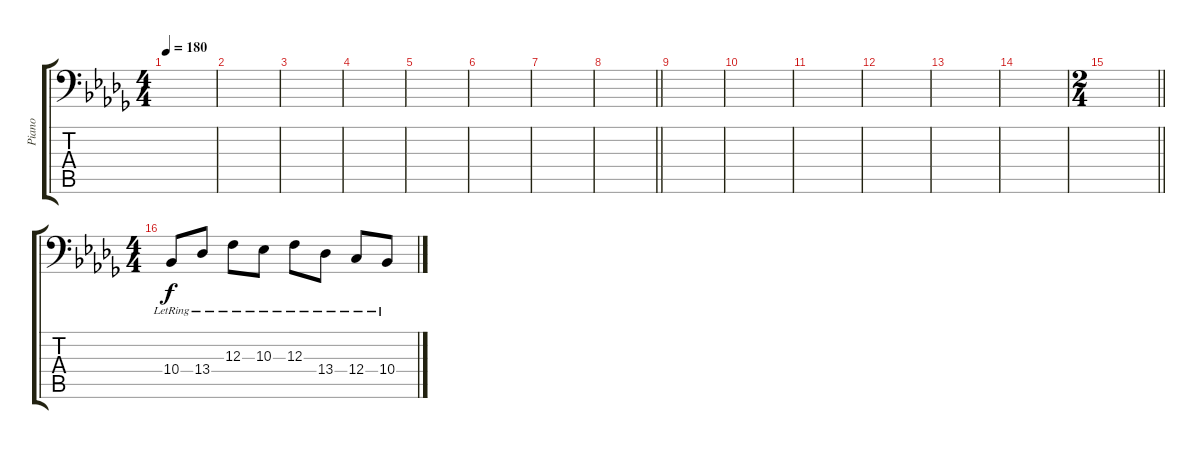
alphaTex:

\track ("Piano" "Piano") {instrument acousticgrandpiano}
\staff {score tabs}
\tuning (D3 A2 F2 C2 G1 D1) {hide}
\ts (4 4)
\tempo 180
\clef f4
\ks bbminor
|
|
|
|
|
|
|
\barLineRight lightlight
|
|
|
|
|
|
|
\ts (2 4)
\barLineRight lightlight
|
\ts (4 4)
10.4{lr}.8 13.4{lr}.8 12.3{lr}.8 10.3{lr}.8 12.3{lr}.8 13.4{lr}.8 12.4{lr}.8 10.4{lr}.8
